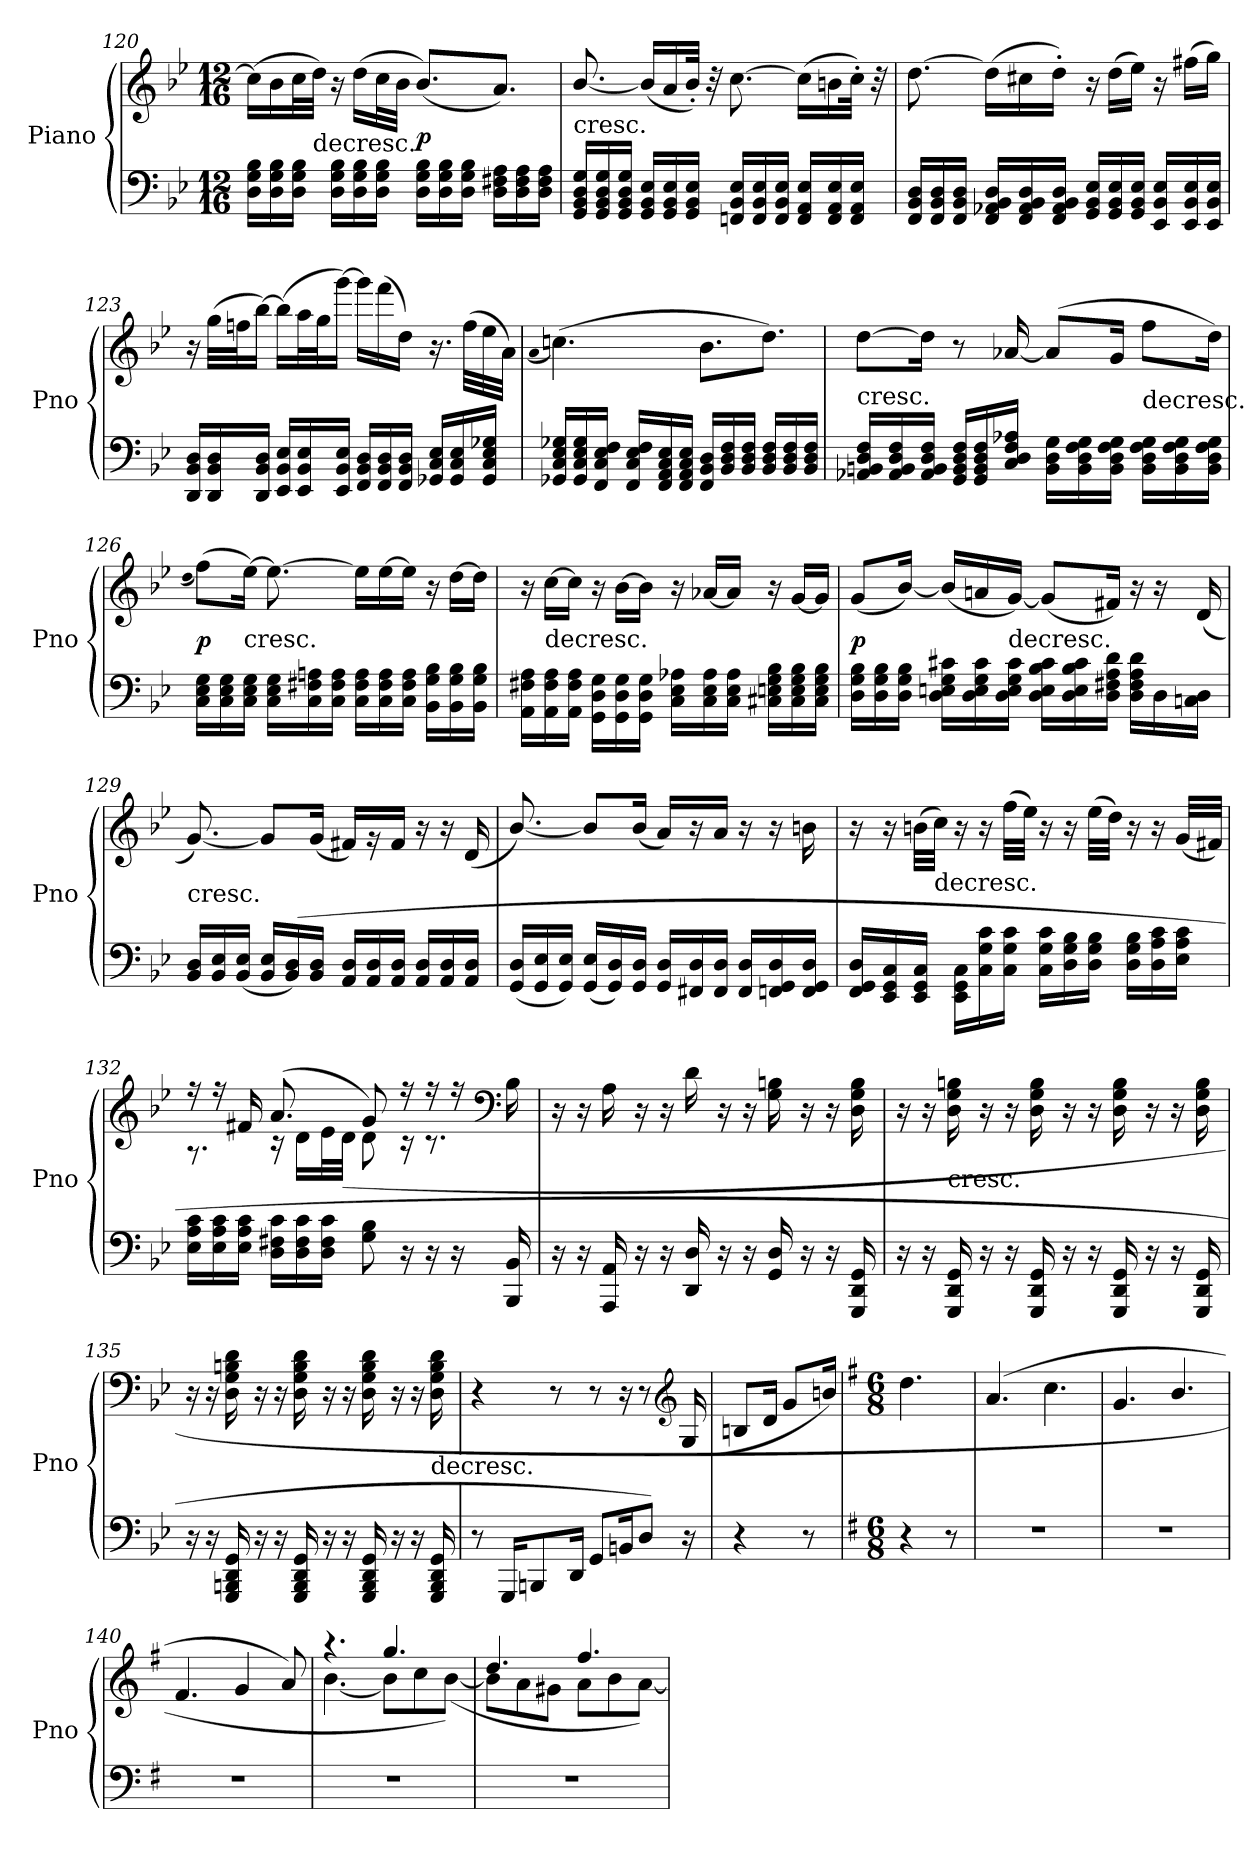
**kern	**kern	**dynam
*part1	*part1	*part1
*staff2	*staff1	*staff1/2
*I"Piano	*	*
*I'Pno	*	*
*clefF4	*clefG2	*
*k[b-e-]	*k[b-e-]	*
*M12/16	*M12/16	*
=120	=120	=120
16D\ 16G\ 16B-\LL	(16cc\LL]	.
16D\ 16G\ 16B-\	16b-\	.
16D\ 16G\ 16B-\JJ	32cc\L	.
!	!LO:TX:c:t=decresc.	!
.	32dd\JJJ)	.
16D\ 16G\ 16B-\LL	16r	.
16D\ 16G\ 16B-\	(16dd\LL	.
16D\ 16G\ 16B-\JJ	32cc\L	.
.	32b-\JJJ	.
16D\ 16G\ 16B-\LL	(8.b-/L)	p
16D\ 16G\ 16B-\	.	.
16D\ 16G\ 16B-\JJ	.	.
16D\ 16F#X\ 16A\LL	8.a/J)	.
16D\ 16F#\ 16A\	.	.
16D\ 16F#\ 16A\JJ	.	.
=121	=121	=121
!	!LO:TX:c:t=cresc.	!
16GG/ 16BB-/ 16D/ 16G/LL	[8.b-/	.
16GG/ 16BB-/ 16D/ 16G/	.	.
16GG/ 16BB-/ 16D/ 16G/JJ	.	.
16GG/ 16BB-/ 16E-/LL	(16b-/LL]	.
16GG/ 16BB-/ 16E-/	16a/	.
16GG/ 16BB-/ 16E-/JJ	32b-'/JJk)	.
.	32r	.
16FFn/ 16BB-/ 16E-/LL	[8.cc\	.
16FF/ 16BB-/ 16E-/	.	.
16FF/ 16BB-/ 16E-/JJ	.	.
16FF/ 16AA/ 16E-/LL	(16cc\LL]	.
16FF/ 16AA/ 16E-/	16bn\	.
16FF/ 16AA/ 16E-/JJ	32cc'\JJk)	.
.	32r	.
=122	=122	=122
16FF/ 16BB-/ 16D/LL	[8.dd\	.
16FF/ 16BB-/ 16D/	.	.
16FF/ 16BB-/ 16D/JJ	.	.
16FF/ 16AA-X/ 16BB-/ 16D/LL	(16dd\LL]	.
16FF/ 16AA-/ 16BB-/ 16D/	16cc#X\	.
16FF/ 16AA-/ 16BB-/ 16D/JJ	16dd'\JJ)	.
16GG/ 16BB-/ 16E-/LL	16r	.
16GG/ 16BB-/ 16E-/	(16dd\LL	.
16GG/ 16BB-/ 16E-/JJ	16ee-\JJ)	.
16EE-/ 16BB-/ 16E-/LL	16r	.
16EE-/ 16BB-/ 16E-/	(16ff#X\LL	.
16EE-/ 16BB-/ 16E-/JJ	16gg\JJ)	.
=123	=123	=123
16DD/ 16BB-/ 16D/LL	16r	.
16DD/ 16BB-/ 16D/	(32gg\LLL	.
.	32ffn\J	.
16DD/ 16BB-/ 16D/JJ	[16bb-\JJ)	.
16EE-/ 16BB-/ 16E-/LL	(16bb-\LL]	.
16EE-/ 16BB-/ 16E-/	32aa\L	.
.	32gg\J	.
16EE-/ 16BB-/ 16E-/JJ	[16ggg\JJ)	.
16FF/ 16BB-/ 16D/LL	16ggg\LL]	.
16FF/ 16BB-/ 16D/	(16fff\	.
16FF/ 16BB-/ 16D/JJ	16dd\JJ)	.
16GG-X/ 16C/ 16E-/LL	16.r	.
16GG-/ 16C/ 16E-/	.	.
.	(32ff\LLL	.
16GG-/ 16C/ 16E-/ 16G-X/JJ	32ee-\	.
.	32a\JJJ)	.
=124	=124	=124
.	(qa	.
16GG-X/ 16C/ 16E-/ 16G-X/LL	(4.ccn\)	.
16GG-/ 16C/ 16E-/ 16G-/	.	.
16FF/ 16C/ 16E-/ 16F/JJ	.	.
16FF/ 16C/ 16E-/ 16F/LL	.	.
16FF/ 16AA/ 16C/ 16E-/	.	.
16FF/ 16AA/ 16C/ 16E-/JJ	.	.
16FF/ 16BB-/ 16D/LL	8.b-\L	.
16BB-/ 16D/ 16F/	.	.
16BB-/ 16D/ 16F/JJ	.	.
16BB-/ 16D/ 16F/LL	8.dd\J)	.
16BB-/ 16D/ 16F/	.	.
16BB-/ 16D/ 16F/JJ	.	.
=125	=125	=125
!	!LO:TX:c:t=cresc.	!
16AA-X/ 16BBn/ 16D/ 16F/LL	[8dd\L	.
16AA-/ 16BB/ 16D/ 16F/	.	.
16AA-/ 16BB/ 16D/ 16F/JJ	16dd\Jk]	.
16GG/ 16BB/ 16D/ 16F/LL	8r	.
16GG/ 16BB/ 16D/ 16F/	.	.
16C/ 16D/ 16F/ 16A-X/JJ	[16a-X/	.
16BB\ 16D\ 16G\LL	(8a-/L]	.
16BB\ 16D\ 16F\ 16G\	.	.
16BB\ 16D\ 16F\ 16G\JJ	16g/Jk	.
!	!LO:TX:c:t=decresc.	!
16BB\ 16D\ 16F\ 16G\LL	8ff\L	.
16BB\ 16D\ 16F\ 16G\	.	.
16BB\ 16D\ 16F\ 16G\JJ	16dd\Jk)	.
=126	=126	=126
.	(qdd	.
16C\ 16E-\ 16G\LL	(8ff\L)	p
16C\ 16E-\ 16G\	.	.
!	!LO:TX:c:t=cresc.	!
16C\ 16E-\ 16G\JJ	[16ee-\Jk)	.
16C\ 16E-\ 16G\LL	8.ee-\_	.
16C\ 16F#X\ 16An\	.	.
16C\ 16F#\ 16A\JJ	.	.
16C\ 16F#\ 16A\LL	16ee-\LL]	.
16C\ 16F#\ 16A\	[16ee-\	.
16C\ 16F#\ 16A\JJ	16ee-\JJ]	.
16BB-\ 16G\ 16B-\LL	16r	.
16BB-\ 16G\ 16B-\	[16dd\LL	.
16BB-\ 16G\ 16B-\JJ	16dd\JJ]	.
=127	=127	=127
16AA\ 16F#X\ 16A\LL	16r	.
!	!LO:TX:c:t=decresc.	!
16AA\ 16F#\ 16A\	[16cc\LL	.
16AA\ 16F#\ 16A\JJ	16cc\JJ]	.
16GG\ 16D\ 16G\LL	16r	.
16GG\ 16D\ 16G\	[16b-\LL	.
16GG\ 16D\ 16G\JJ	16b-\JJ]	.
16C\ 16E-\ 16A-X\LL	16r	.
16C\ 16E-\ 16A-\	[16a-X/LL	.
16C\ 16E-\ 16A-\JJ	16a-/JJ]	.
16C#X\ 16En\ 16G\ 16B-\LL	16r	.
16C#\ 16E\ 16G\ 16B-\	[16g/LL	.
16C#\ 16E\ 16G\ 16B-\JJ	16g/JJ]	.
=128	=128	=128
16D\ 16G\ 16B-\LL	(8g/L	p
16D\ 16G\ 16B-\	.	.
16D\ 16G\ 16B-\JJ	[16b-/Jk)	.
16D\ 16En\ 16G\ 16c#X\LL	(16b-/LL]	.
16D\ 16E\ 16G\ 16c#\	16an/	.
!	!LO:TX:c:t=decresc.	!
16D\ 16E\ 16G\ 16c#\JJ	[16g/JJ)	.
16D\ 16E\ 16B-\ 16c#\LL	(8g/L]	.
16D\ 16E\ 16B-\ 16c#\	.	.
16D\ 16F#X\ 16A\ 16d\JJ	16f#X/Jk)	.
16D\ 16F#\ 16A\ 16d\LL	16r	.
16D\	16r	.
16Cn\ 16D\JJ	(16d/	.
=129	=129	=129
!	!LO:TX:c:t=cresc.	!
16BB-/ 16D/LL	[8.g/)	.
16BB-/ 16E-/	.	.
(16BB-/ 16E-/JJ	.	.
16BB-/ 16E-/LL	8g/L]	.
(16BB-/ 16D/)	.	.
16BB-/ 16D/JJ	(16g/Jk	.
16AA/ 16D/LL	16f#X/LL)	.
16AA/ 16D/	16r	.
16AA/ 16D/JJ	16f#/JJ	.
16AA/ 16D/LL	16r	.
16AA/ 16D/	16r	.
16AA/ 16D/JJ	(16d/	.
=130	=130	=130
(16GG/ 16D/LL	[8.b-/)	.
16GG/ 16E-/	.	.
16GG/ 16E-/JJ)	.	.
(16GG/ 16E-/LL	8b-/L]	.
16GG/ 16D/)	.	.
16GG/ 16D/JJ	(16b-/Jk	.
16GG/ 16D/LL	16a/LL)	.
16FF#X/ 16D/	16r	.
16FF#/ 16D/JJ	16a/JJ	.
16FF#/ 16D/LL	16r	.
16FFn/ 16GG/ 16D/	16r	.
16FF/ 16GG/ 16D/JJ	16bn\	.
=131	=131	=131
16FF/ 16GG/ 16D/LL	16r	.
16EE-/ 16GG/ 16C/	16r	.
16EE-/ 16GG/ 16C/JJ	(32bn\LLL	.
!	!LO:TX:c:t=decresc.	!
.	32cc\JJJ)	.
16EE-\ 16GG\ 16C\LL	16r	.
16C\ 16G\ 16c\	16r	.
16C\ 16G\ 16c\JJ	(32ff\LLL	.
.	32ee-\JJJ)	.
16C\ 16G\ 16c\LL	16r	.
16D\ 16G\ 16B-\	16r	.
16D\ 16G\ 16B-\JJ	(32ee-\LLL	.
.	32dd\JJJ)	.
16D\ 16G\ 16B-\LL	16r	.
16D\ 16A\ 16c\	16r	.
16E-\ 16A\ 16c\JJ	(32g/LLL	.
.	32f#X/JJJ)	.
=132	=132	=132
*	*^	*
16E-\ 16A\ 16c\LL	16r	8.r	.
16E-\ 16A\ 16c\	16r	.	.
16E-\ 16A\ 16c\JJ	16f#X/	.	.
16D\ 16F#X\ 16c\LL	(8.a/	16r	.
16D\ 16F#\ 16c\	.	16d\LL	.
16D\ 16F#\ 16c\JJ	.	32e-\L	.
.	.	(32d\JJJ	.
8G\ 8B-\	8g/)	8d\	.
16r	16r	16r	.
16r	16r	8.r	.
16r	16r	.	.
*	*clefF4	*	*
16BBB-/ 16BB-/	16B-\	.	.
*	*v	*v	*
=133	=133	=133
16r	16r	.
16r	16r	.
16AAA/ 16AA/	16A\	.
16r	16r	.
16r	16r	.
16DD/ 16D/	16d\	.
16r	16r	.
16r	16r	.
16GG/ 16D/	16G\ 16Bn\	.
16r	16r	.
16r	16r	.
16GGG/ 16DD/ 16GG/	16D\ 16G\ 16B\	.
=134	=134	=134
16r	16r	.
16r	16r	.
!	!LO:TX:c:t=cresc.	!
16GGG/ 16DD/ 16GG/	16D\ 16G\ 16Bn\	.
16r	16r	.
16r	16r	.
16GGG/ 16DD/ 16GG/	16D\ 16G\ 16B\	.
16r	16r	.
16r	16r	.
16GGG/ 16DD/ 16GG/	16D\ 16G\ 16B\	.
16r	16r	.
16r	16r	.
16GGG/ 16DD/ 16GG/	16D\ 16G\ 16B\	.
=135	=135	=135
16r	16r	.
16r	16r	.
16GGG/ 16BBBn/ 16DD/ 16GG/	16D\ 16G\ 16Bn\ 16d\	.
16r	16r	.
16r	16r	.
16GGG/ 16BBB/ 16DD/ 16GG/	16D\ 16G\ 16B\ 16d\	.
16r	16r	.
16r	16r	.
16GGG/ 16BBB/ 16DD/ 16GG/	16D\ 16G\ 16B\ 16d\	.
16r	16r	.
16r	16r	.
!	!LO:TX:c:t=decresc.	!
16GGG/ 16BBB/ 16DD/ 16GG/	16D\ 16G\ 16B\ 16d\	.
=136	=136	=136
8r	4r	.
16GGG/KL	.	.
8BBBn/	.	.
.	8r	.
16DD/Jk	.	.
8GG/L	8r	.
16BBn/K	16r	.
8D/J)	8r	.
*	*clefG2	*
16r	(16G/	.
=137	=137	=137
4r	8Bn/L	.
.	16d/Jk	.
.	8g/L	.
8r	.	.
.	16bn/Jk)	.
=	=	=
*k[f#]	*k[f#]	*
*M6/8	*M6/8	*
*	*MM110	*
4r	4.dd\	.
8r	.	.
=138	=138	=138
2.r	(4.a/	.
.	4.cc\	.
=139	=139	=139
2.r	4.g/	.
.	4.b/	.
=140	=140	=140
2.r	4.f#/	.
.	4g/	.
.	8a/)	.
=141	=141	=141
*	*^	*
2.r	4.r	[4.b\	.
.	4.gg/	8b\L]	.
.	.	8cc\	.
.	.	([8b\J)	.
=142	=142	=142	=142
2.r	4.dd/	8b\L]	.
.	.	8a\	.
.	.	8g#X\J	.
.	4.ff#/	8a\L	.
.	.	8b\	.
.	.	[8a\J)	.
*	*v	*v	*
=	=	=
*-	*-	*-
